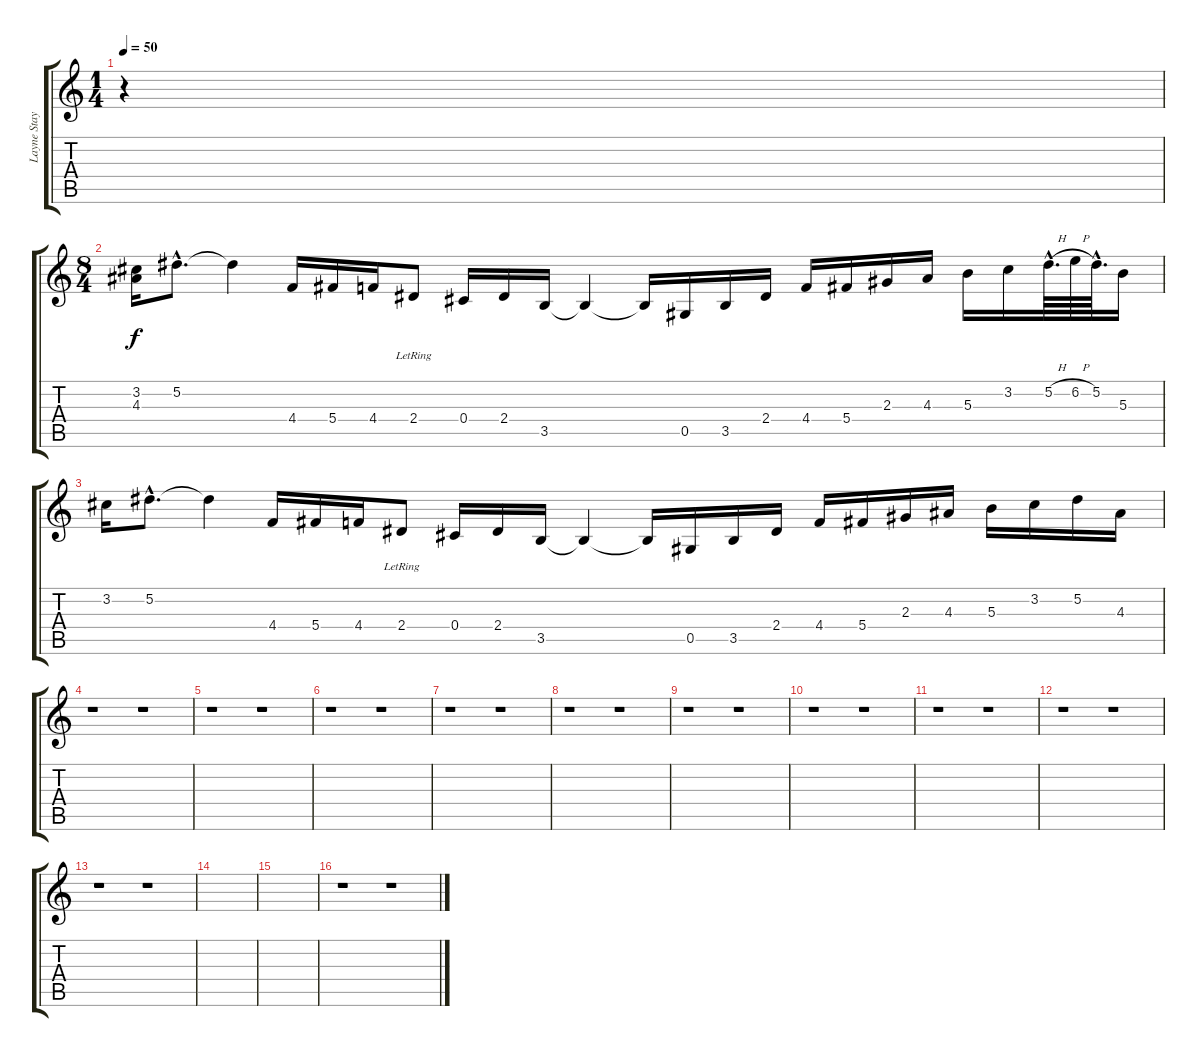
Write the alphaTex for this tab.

\track ("Layne Stayle" "Layne Stay") {instrument acousticguitarnylon}
\staff {score tabs}
\tuning (Eb4 Bb3 Gb3 Db3 Ab2 Eb2) {hide}
\ts (1 4)
\tempo 50
\clef g2
\ks c
r.4{dy f instrument acousticguitarnylon} |
\ts (8 4)
(3.2 4.3).16 5.2{hac}.8{d} 5.2{t}.4 4.4.16 5.4.16 4.4.16 2.4{lr}.8 0.4.16 2.4.16 3.5.16 3.5{t}.4 3.5{t}.16 0.5.16 3.5.16 2.4.16 4.4.16 5.4.16 2.3.16 4.3.16 5.3.16 3.2.16 5.2{h hac}.64{d} 6.2{h}.64 5.2{hac}.64{d} 5.3.16 |
3.2.16 5.2{hac}.8{d} 5.2{t}.4 4.4.16 5.4.16 4.4.16 2.4{lr}.8 0.4.16 2.4.16 3.5.16 3.5{t}.4 3.5{t}.16 0.5.16 3.5.16 2.4.16 4.4.16 5.4.16 2.3.16 4.3.16 5.3.16 3.2.16 5.2.16 4.3.16 |
r.1 r.1 |
r.1 r.1 |
r.1 r.1 |
r.1 r.1 |
r.1 r.1 |
r.1 r.1 |
r.1 r.1 |
r.1 r.1 |
r.1 r.1 |
r.1 r.1 |
|
|
r.1 r.1
